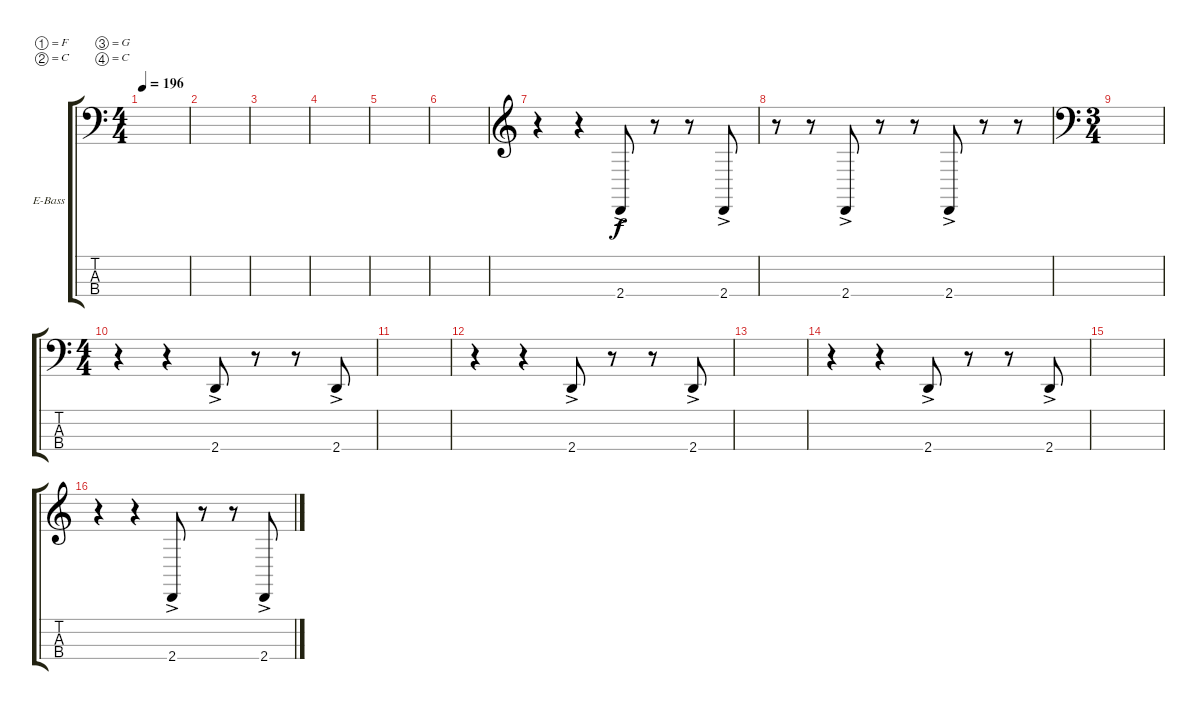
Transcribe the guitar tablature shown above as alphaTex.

\defaultSystemsLayout 4
\bracketExtendMode groupsimilarinstruments
\firstSystemTrackNameOrientation horizontal
\otherSystemsTrackNameOrientation horizontal
\track ("Bob Rock (Bass)" "E-Bass") {instrument electricbassfinger}
\staff {score tabs}
\tuning (F2 C2 G1 C1)
\ts (4 4)
\tempo 196
\clef f4
\scale
0.333333
\ks c
|
\scale
0.333333 |
\scale
0.333333 |
\scale
0.333333 |
\scale
0.333333 |
\scale
0.333333 |
\clef g2
\scale
0.256303 r.4 r.4 2.4{ac}.8 r.8 r.8 2.4{ac}.8 |
\scale
0.256303 r.8 r.8 2.4{ac}.8 r.8 r.8 2.4{ac}.8 r.8 r.8 |
\ts (3 4)
\clef f4
\scale
0.487395 |
\ts (4 4)
\scale
0.487395 r.4 r.4 2.4{ac}.8 r.8 r.8 2.4{ac}.8 |
\scale
0.256303 |
\scale
0.256303 r.4 r.4 2.4{ac}.8 r.8 r.8 2.4{ac}.8 |
\scale
0.333333 |
\scale
0.333333 r.4 r.4 2.4{ac}.8 r.8 r.8 2.4{ac}.8 |
\scale
0.333333 |
\clef g2
\scale
0.256303 r.4 r.4 2.4{ac}.8 r.8 r.8 2.4{ac}.8
